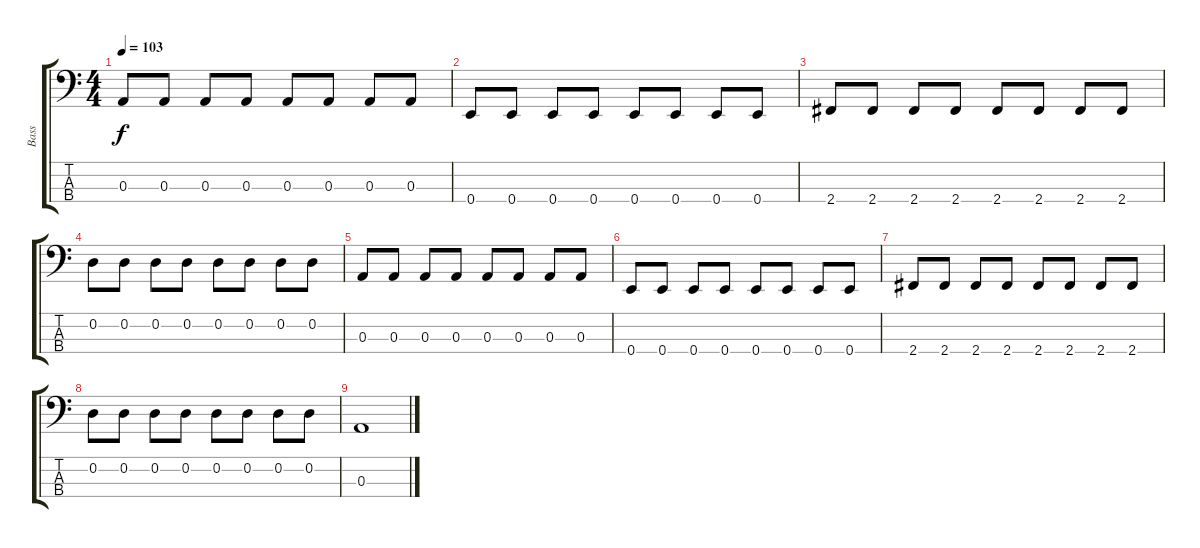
\track ("Bass" "Bass") {instrument electricbassfinger}
\staff {score tabs}
\tuning (G2 D2 A1 E1) {hide}
\ts (4 4)
\tempo 103
\clef f4
\ks c
0.3.8{dy f} 0.3.8 0.3.8 0.3.8 0.3.8 0.3.8 0.3.8 0.3.8 |
0.4.8 0.4.8 0.4.8 0.4.8 0.4.8 0.4.8 0.4.8 0.4.8 |
2.4.8 2.4.8 2.4.8 2.4.8 2.4.8 2.4.8 2.4.8 2.4.8 |
0.2.8 0.2.8 0.2.8 0.2.8 0.2.8 0.2.8 0.2.8 0.2.8 |
0.3.8 0.3.8 0.3.8 0.3.8 0.3.8 0.3.8 0.3.8 0.3.8 |
0.4.8 0.4.8 0.4.8 0.4.8 0.4.8 0.4.8 0.4.8 0.4.8 |
2.4.8 2.4.8 2.4.8 2.4.8 2.4.8 2.4.8 2.4.8 2.4.8 |
0.2.8 0.2.8 0.2.8 0.2.8 0.2.8 0.2.8 0.2.8 0.2.8 |
0.3.1
